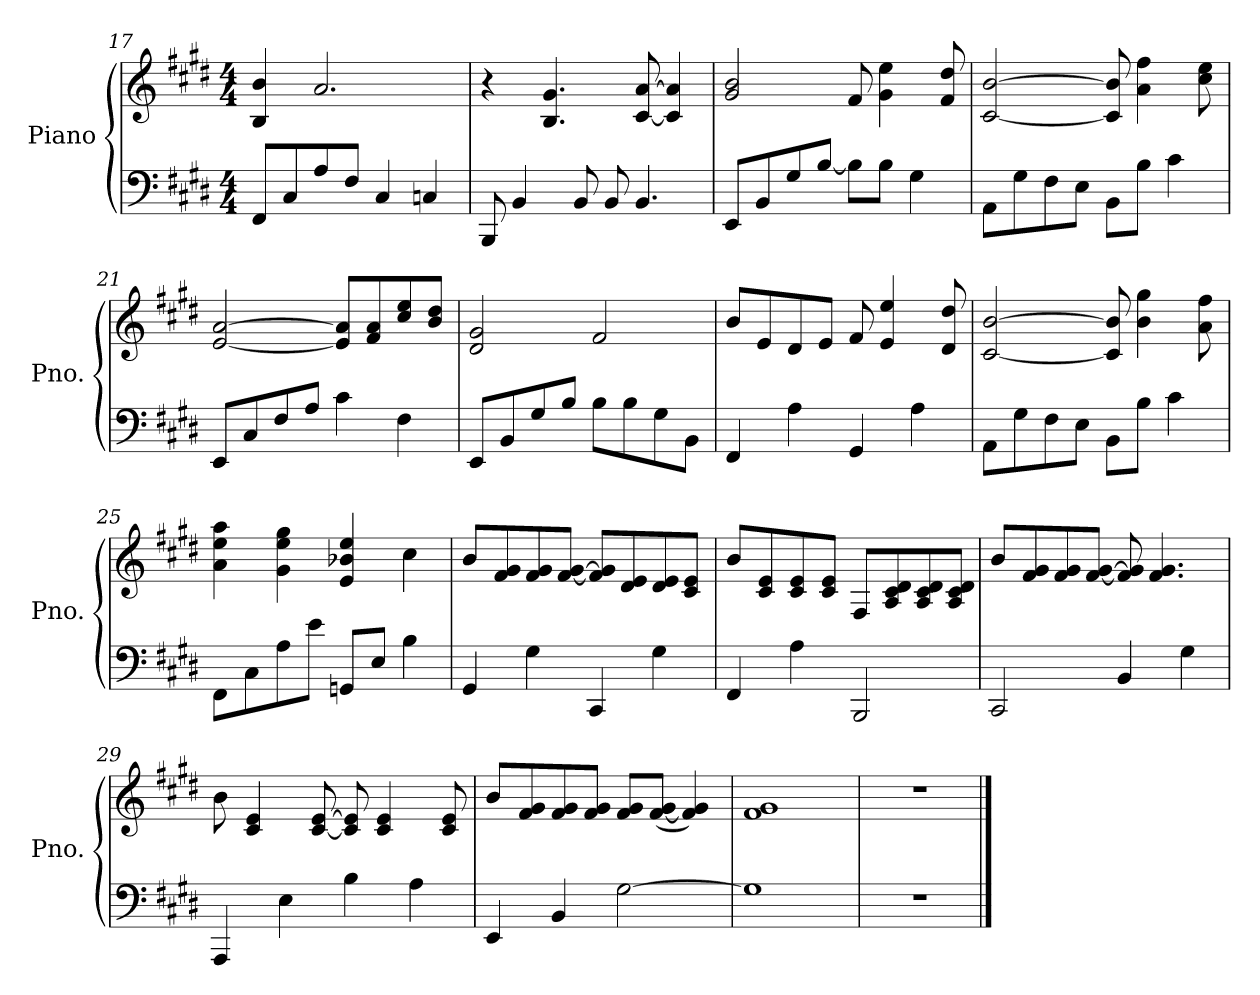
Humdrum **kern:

**kern	**kern
*part1	*part1
*staff2	*staff1
*I"Piano	*
*I'Pno.	*
!!LO:LB:g=z
*clefF4	*clefG2
*k[f#c#g#d#]	*k[f#c#g#d#]
*M4/4	*M4/4
=17	=17
8FF#/L	4B/ 4b/
8C#/	.
8A/	2.a/
8F#/J	.
4C#/	.
4Cn/	.
=18	=18
8BBB/	4r
4BB/	.
.	4.B/ 4.g#/
8BB/	.
8BB/	.
4.BB/	[8c#/ [8a/
.	4c#/] 4a/]
=19	=19
8EE/L	2g#/ 2b/
8BB/	.
8G#/	.
[8B/J	.
8B\L]	8f#/
8B\J	4g#\ 4ee\
4G#\	.
.	8f#/ 8dd#/
=20	=20
8AA\L	[2c#/ [2b/
8G#\	.
8F#\	.
8E\J	.
8BB\L	8c#/] 8b/]
8B\J	4a\ 4ff#\
4c#\	.
.	8cc#\ 8ee\
=21	=21
8EE/L	[2e/ [2a/
8C#/	.
8F#/	.
8A/J	.
4c#\	8e/] 8a/]L
.	8f#/ 8a/
4F#\	8cc#/ 8ee/
.	8b/ 8dd#/J
!!LO:PB:g=z
=22	=22
8EE/L	2d#/ 2g#/
8BB/	.
8G#/	.
8B/J	.
8B\L	2f#/
8B\	.
8G#\	.
8BB\J	.
=23	=23
4FF#/	8b/L
.	8e/
4A\	8d#/
.	8e/J
4GG#/	8f#/
.	4e/ 4ee/
4A\	.
.	8d#/ 8dd#/
=24	=24
8AA\L	[2c#/ [2b/
8G#\	.
8F#\	.
8E\J	.
8BB\L	8c#/] 8b/]
8B\J	4b\ 4gg#\
4c#\	.
.	8a\ 8ff#\
=25	=25
8FF#\L	4a\ 4ee\ 4aa\
8C#\	.
8A\	4g#\ 4ee\ 4gg#\
8e\J	.
8GGn/L	4e/ 4b-X/ 4ee/
8E/J	.
4B\	4cc#\
!!LO:LB:g=z
=26	=26
4GG#/	8b/L
.	8f#/ 8g#/
4G#\	8f#/ 8g#/
.	[8f#/ [8g#/J
4CC#/	8f#/] 8g#/]L
.	8d#/ 8e/
4G#\	8d#/ 8e/
.	8c#/ 8e/J
=27	=27
4FF#/	8b/L
.	8c#/ 8e/
4A\	8c#/ 8e/
.	8c#/ 8e/J
2BBB/	8F#/L
.	8A/ 8c#/ 8d#/
.	8A/ 8c#/ 8d#/
.	8A/ 8c#/ 8d#/J
=28	=28
2CC#/	8b/L
.	8f#/ 8g#/
.	8f#/ 8g#/
.	[8f#/ [8g#/J
4BB/	8f#/] 8g#/]
.	4.f#/ 4.g#/
4G#\	.
!!LO:LB:g=z
=29	=29
4AAA/	8b\
.	4c#/ 4e/
4E\	.
.	[8c#/ [8e/
4B\	8c#/] 8e/]
.	4c#/ 4e/
4A\	.
.	8c#/ 8e/
=30	=30
4EE/	8b/L
.	8f#/ 8g#/
4BB/	8f#/ 8g#/
.	8f#/ 8g#/J
[2G#\	8f#/ 8g#/L
.	(>[8f#/ 8g#/J
.	4f#/] 4g#/)
=31	=31
1G#]	1f# 1g#
=32	=32
1r	1r
==	==
*-	*-
